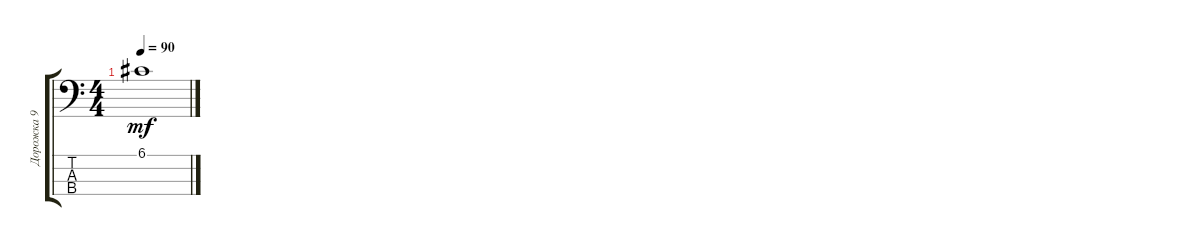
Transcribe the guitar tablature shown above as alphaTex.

\track ("Дорожка 9" "Дорожка 9") {instrument overdrivenguitar}
\staff {score tabs}
\tuning (G2 D2 A1 E1) {hide}
\ts (4 4)
\tempo 90
\clef f4
\ks c
6.1.1{dy mf}
